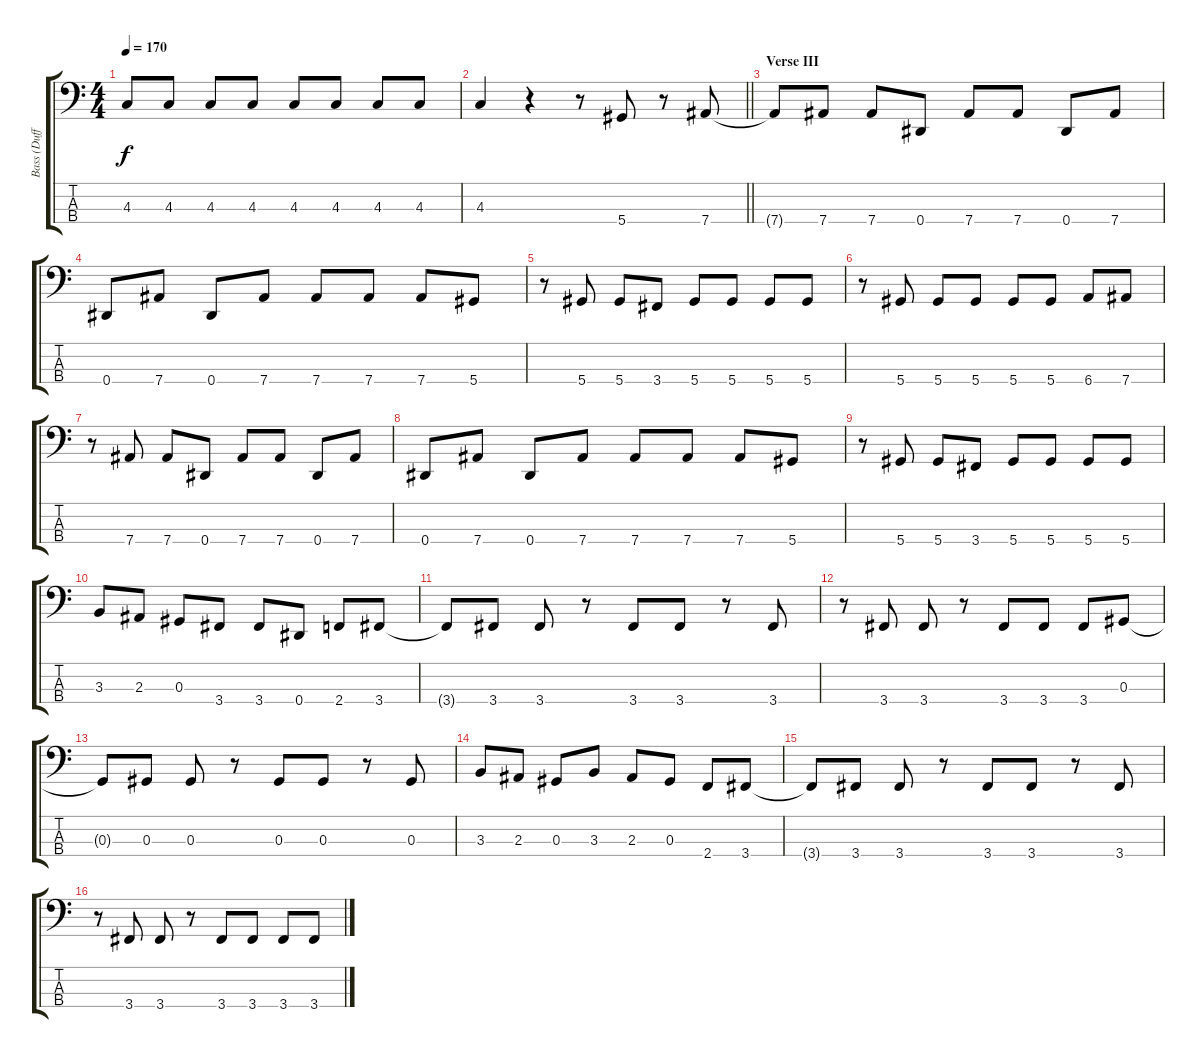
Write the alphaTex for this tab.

\track ("Bass (Duff)" "Bass (Duff") {instrument electricbasspick}
\staff {score tabs}
\tuning (Gb2 Db2 Ab1 Eb1) {hide}
\ts (4 4)
\tempo 170
\clef f4
\ks c
4.3.8{dy f} 4.3.8 4.3.8 4.3.8 4.3.8 4.3.8 4.3.8 4.3.8 |
\barLineRight lightlight
4.3.4 r.4 r.8 5.4.8 r.8 7.4.8 |
\section ("" "Verse III")
7.4{t}.8 7.4.8 7.4.8 0.4.8 7.4.8 7.4.8 0.4.8 7.4.8 |
0.4.8 7.4.8 0.4.8 7.4.8 7.4.8 7.4.8 7.4.8 5.4.8 |
r.8 5.4.8 5.4.8 3.4.8 5.4.8 5.4.8 5.4.8 5.4.8 |
r.8 5.4.8 5.4.8 5.4.8 5.4.8 5.4.8 6.4.8 7.4.8 |
r.8 7.4.8 7.4.8 0.4.8 7.4.8 7.4.8 0.4.8 7.4.8 |
0.4.8 7.4.8 0.4.8 7.4.8 7.4.8 7.4.8 7.4.8 5.4.8 |
r.8 5.4.8 5.4.8 3.4.8 5.4.8 5.4.8 5.4.8 5.4.8 |
3.3.8 2.3.8 0.3.8 3.4.8 3.4.8 0.4.8 2.4.8 3.4.8 |
3.4{t}.8 3.4.8 3.4.8 r.8 3.4.8 3.4.8 r.8 3.4.8 |
r.8 3.4.8 3.4.8 r.8 3.4.8 3.4.8 3.4.8 0.3.8 |
0.3{t}.8 0.3.8 0.3.8 r.8 0.3.8 0.3.8 r.8 0.3.8 |
3.3.8 2.3.8 0.3.8 3.3.8 2.3.8 0.3.8 2.4.8 3.4.8 |
3.4{t}.8 3.4.8 3.4.8 r.8 3.4.8 3.4.8 r.8 3.4.8 |
r.8 3.4.8 3.4.8 r.8 3.4.8 3.4.8 3.4.8 3.4.8
